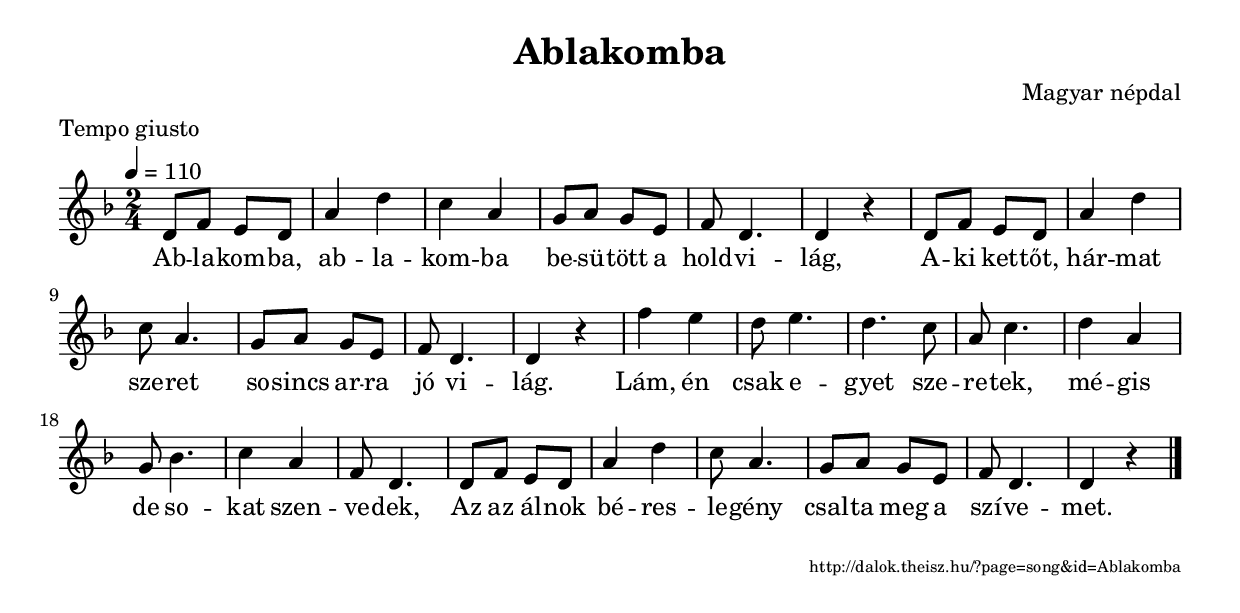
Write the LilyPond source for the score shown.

\version "2.10.33"


\header {
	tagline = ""	title = "Ablakomba"
	composer = "Magyar népdal"
	meter = "Tempo giusto"
}

VoiceA = { \key d \minor \override Staff.TimeSignature #'style = #'()  \time 2/4 \tempo 4=110
	\relative f' { d8 f e d a'4 d c a g8 a g e f d4. d4 r
d8 f e d a'4 d c8 a4. g8 a g e f d4. d4 r
f' e d8 e4. d c8 a c4. d4 a g8 bes4. c4 a f8 d4.
d8 f e d a'4 d c8 a4. g8 a g e f d4. d4 r \bar "|."
	}
}
SplitLyricsA = \lyricmode { 
Ab -- la -- kom -- ba, ab -- la -- kom -- ba be -- sü -- tött a hold -- vi -- lág,
A -- ki ket -- tőt, hár -- mat sze -- ret so -- sincs ar -- ra jó vi -- lág.
Lám, én csak e -- gyet sze -- re -- tek, mé -- gis de so -- kat szen -- ve -- dek,
Az az ál -- nok bé -- res -- le -- gény csal -- ta meg a szí -- ve -- met.
}
\score {
	<<
		\context Voice = songStaff { \VoiceA }
		\lyricsto "songStaff" \new Lyrics \SplitLyricsA
	>>
	\layout {
		indent = #0
	}
}

\score {
	<<
		\context Voice = songStaff { \VoiceA }
	>>
	\midi {
	}
}

\markup { \fill-line { \hspace #1 \super http://dalok.theisz.hu/?page=song&id=Ablakomba } }

\paper {
}
